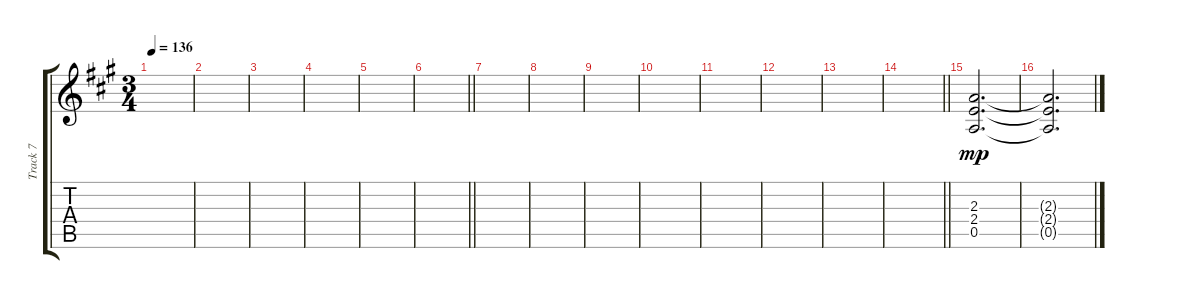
\track ("Track 7" "Track 7") {instrument electricguitarjazz}
\staff {score tabs}
\tuning (E4 B3 G3 D3 A2 E2) {hide}
\ts (3 4)
\tempo 136
\clef g2
\ks a
|
|
|
|
|
\barLineRight lightlight
|
|
|
|
|
|
|
|
\barLineRight lightlight
|
(2.3 2.4 0.5).2{d dy mp} |
(2.3{t} 2.4{t} 0.5{t}).2{d}
